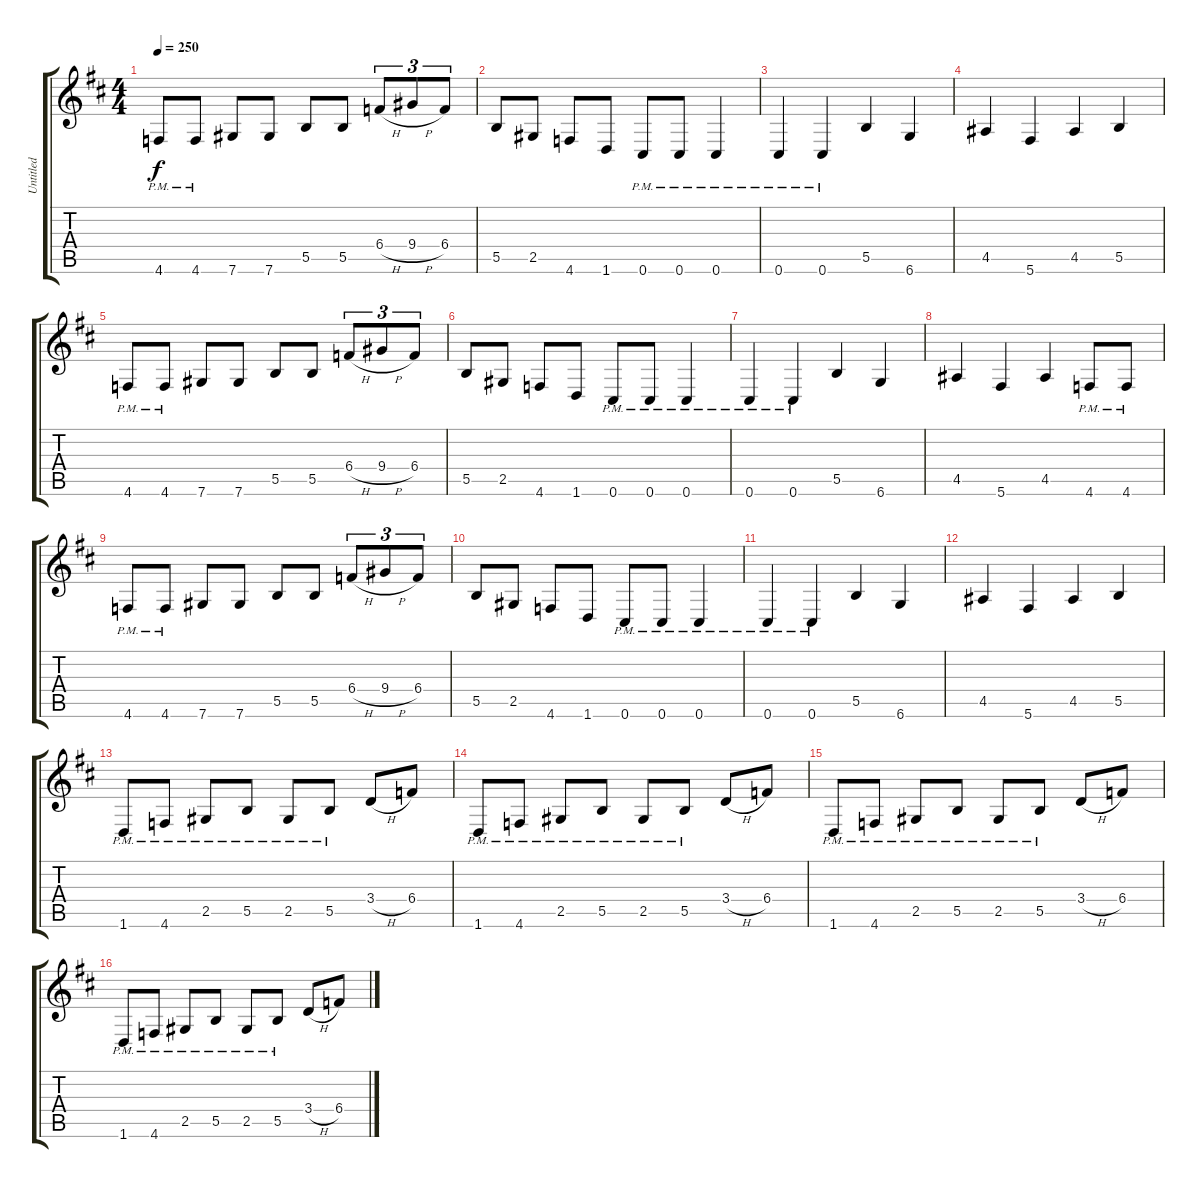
\track ("Untitled" "Untitled") {instrument distortionguitar}
\staff {score tabs}
\tuning (Db4 Ab3 E3 B2 Gb2 Db2) {hide}
\ts (4 4)
\tempo 250
\clef g2
\ks d
4.6{pm}.8{dy f} 4.6{pm}.8 7.6.8 7.6.8 5.5.8 5.5.8 6.4{h}.8{tu (3 2)} 9.4{h}.8{tu (3 2)} 6.4.8{tu (3 2)} |
5.5.8 2.5.8 4.6.8 1.6.8 0.6{pm}.8 0.6{pm}.8 0.6{pm}.4 |
0.6{pm}.4 0.6{pm}.4 5.5.4 6.6.4 |
4.5.4 5.6.4 4.5.4 5.5.4 |
4.6{pm}.8 4.6{pm}.8 7.6.8 7.6.8 5.5.8 5.5.8 6.4{h}.8{tu (3 2)} 9.4{h}.8{tu (3 2)} 6.4.8{tu (3 2)} |
5.5.8 2.5.8 4.6.8 1.6.8 0.6{pm}.8 0.6{pm}.8 0.6{pm}.4 |
0.6{pm}.4 0.6{pm}.4 5.5.4 6.6.4 |
4.5.4 5.6.4 4.5.4 4.6{pm}.8 4.6{pm}.8 |
4.6{pm}.8 4.6{pm}.8 7.6.8 7.6.8 5.5.8 5.5.8 6.4{h}.8{tu (3 2)} 9.4{h}.8{tu (3 2)} 6.4.8{tu (3 2)} |
5.5.8 2.5.8 4.6.8 1.6.8 0.6{pm}.8 0.6{pm}.8 0.6{pm}.4 |
0.6{pm}.4 0.6{pm}.4 5.5.4 6.6.4 |
4.5.4 5.6.4 4.5.4 5.5.4 |
1.6{pm}.8 4.6{pm}.8 2.5{pm}.8 5.5{pm}.8 2.5{pm}.8 5.5{pm}.8 3.4{h}.8 6.4.8 |
1.6{pm}.8 4.6{pm}.8 2.5{pm}.8 5.5{pm}.8 2.5{pm}.8 5.5{pm}.8 3.4{h}.8 6.4.8 |
1.6{pm}.8 4.6{pm}.8 2.5{pm}.8 5.5{pm}.8 2.5{pm}.8 5.5{pm}.8 3.4{h}.8 6.4.8 |
1.6{pm}.8 4.6{pm}.8 2.5{pm}.8 5.5{pm}.8 2.5{pm}.8 5.5{pm}.8 3.4{h}.8 6.4.8
